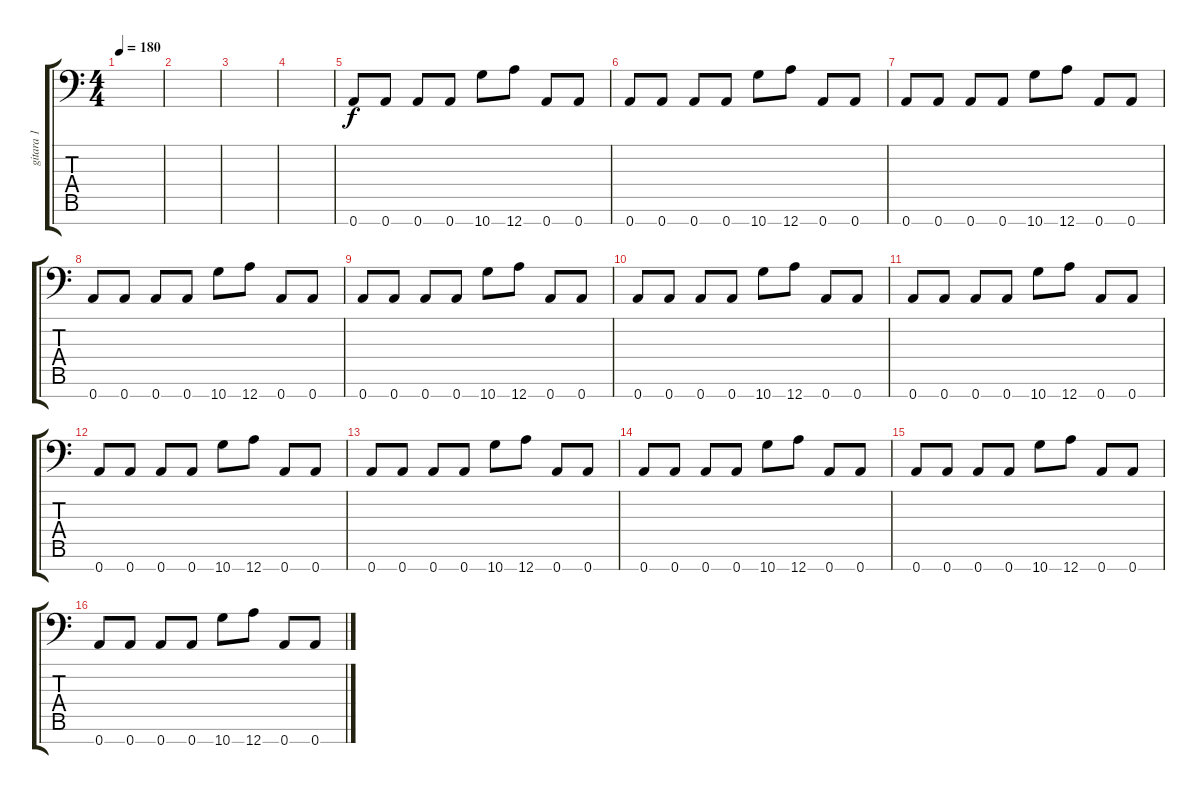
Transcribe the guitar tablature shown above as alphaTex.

\track ("gitara 1" "gitara 1") {instrument distortionguitar}
\staff {score tabs}
\tuning (E4 B3 G3 D3 A2 E2 A1) {hide}
\ts (4 4)
\tempo 180
\clef f4
\ks c
|
|
|
|
0.7.8{volume 16} 0.7.8 0.7.8 0.7.8 10.7.8 12.7.8 0.7.8 0.7.8 |
0.7.8 0.7.8 0.7.8 0.7.8 10.7.8 12.7.8 0.7.8 0.7.8 |
0.7.8 0.7.8 0.7.8 0.7.8 10.7.8 12.7.8 0.7.8 0.7.8 |
0.7.8 0.7.8 0.7.8 0.7.8 10.7.8 12.7.8 0.7.8 0.7.8 |
0.7.8 0.7.8 0.7.8 0.7.8 10.7.8 12.7.8 0.7.8 0.7.8 |
0.7.8 0.7.8 0.7.8 0.7.8 10.7.8 12.7.8 0.7.8 0.7.8 |
0.7.8 0.7.8 0.7.8 0.7.8 10.7.8 12.7.8 0.7.8 0.7.8 |
0.7.8 0.7.8 0.7.8 0.7.8 10.7.8 12.7.8 0.7.8 0.7.8 |
0.7.8 0.7.8 0.7.8 0.7.8 10.7.8 12.7.8 0.7.8 0.7.8 |
0.7.8 0.7.8 0.7.8 0.7.8 10.7.8 12.7.8 0.7.8 0.7.8 |
0.7.8 0.7.8 0.7.8 0.7.8 10.7.8 12.7.8 0.7.8 0.7.8 |
0.7.8 0.7.8 0.7.8 0.7.8 10.7.8 12.7.8 0.7.8 0.7.8
